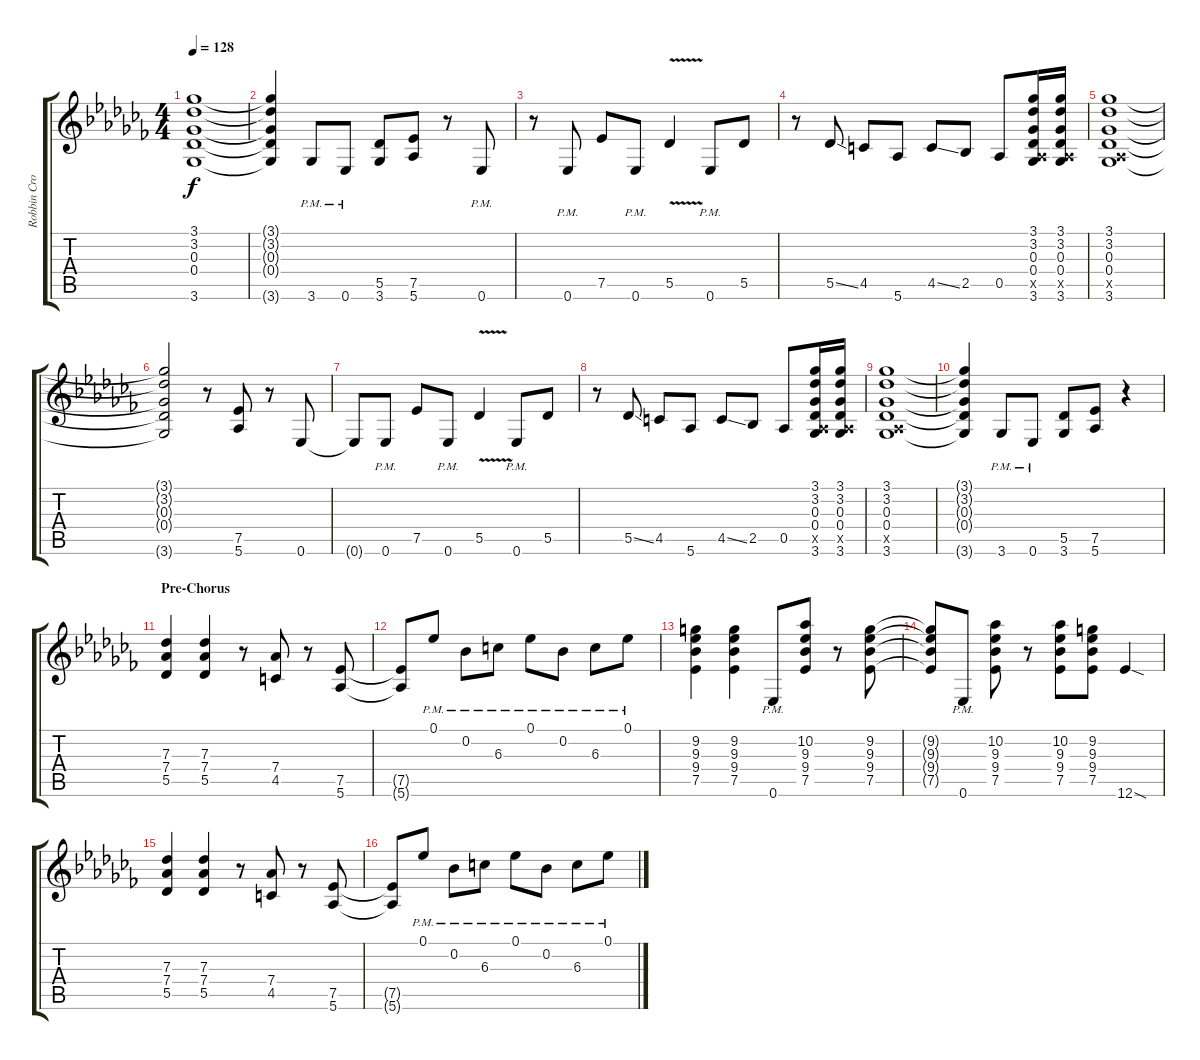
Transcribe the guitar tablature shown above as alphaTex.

\track ("Robbin Crosby" "Robbin Cro") {instrument distortionguitar}
\staff {score tabs}
\tuning (Eb4 Bb3 Gb3 Db3 Ab2 Eb2) {hide}
\ts (4 4)
\tempo 128
\clef g2
\ks cb
(3.1{t} 3.2{t} 0.3{t} 0.4{t} 3.6{t}).1{dy f} |
(3.1{t} 3.2{t} 0.3{t} 0.4{t} 3.6{t}).4 3.6{pm}.8 0.6{pm}.8 (5.5 3.6).8 (7.5 5.6).8 r.8 0.6{pm}.8 |
r.8 0.6{pm}.8 7.5.8 0.6{pm}.8 5.5{v}.4 0.6{pm}.8 5.5.8 |
r.8 5.5{ss}.8 4.5.8 5.6.8 4.5{ss}.8 2.5.8 0.5.8 (3.1 3.2 0.3 0.4 0.5{x} 3.6).16 (3.1 3.2 0.3 0.4 0.5{x} 3.6).16 |
(3.1 3.2 0.3 0.4 0.5{x} 3.6).1 |
(3.1{t} 3.2{t} 0.3{t} 0.4{t} 3.6{t}).2 r.8 (7.5 5.6).8 r.8 0.6.8 |
0.6{t}.8 0.6{pm}.8 7.5.8 0.6{pm}.8 5.5{v}.4 0.6{pm}.8 5.5.8 |
r.8 5.5{ss}.8 4.5.8 5.6.8 4.5{ss}.8 2.5.8 0.5.8 (3.1 3.2 0.3 0.4 0.5{x} 3.6).16 (3.1 3.2 0.3 0.4 0.5{x} 3.6).16 |
(3.1 3.2 0.3 0.4 0.5{x} 3.6).1 |
(3.1{t} 3.2{t} 0.3{t} 0.4{t} 3.6{t}).4 3.6{pm}.8 0.6{pm}.8 (5.5 3.6).8 (7.5 5.6).8 r.4 |
\section ("" "Pre-Chorus")
(7.3 7.4 5.5).4 (7.3 7.4 5.5).4 r.8 (7.4 4.5).8 r.8 (7.5 5.6).8 |
(7.5{t} 5.6{t}).8 0.1{pm}.8 0.2{pm}.8 6.3{pm}.8 0.1{pm}.8 0.2{pm}.8 6.3{pm}.8 0.1{pm}.8 |
(9.2 9.3 9.4 7.5).4 (9.2 9.3 9.4 7.5).4 0.6{pm}.8 (10.2 9.3 9.4 7.5).8 r.8 (9.2 9.3 9.4 7.5).8 |
(9.2{t} 9.3{t} 9.4{t} 7.5{t}).8 0.6{pm}.8 (10.2 9.3 9.4 7.5).8 r.8 (10.2 9.3 9.4 7.5).8 (9.2 9.3 9.4 7.5).8 12.6{sod}.4 |
(7.3 7.4 5.5).4 (7.3 7.4 5.5).4 r.8 (7.4 4.5).8 r.8 (7.5 5.6).8 |
(7.5{t} 5.6{t}).8 0.1{pm}.8 0.2{pm}.8 6.3{pm}.8 0.1{pm}.8 0.2{pm}.8 6.3{pm}.8 0.1{pm}.8
